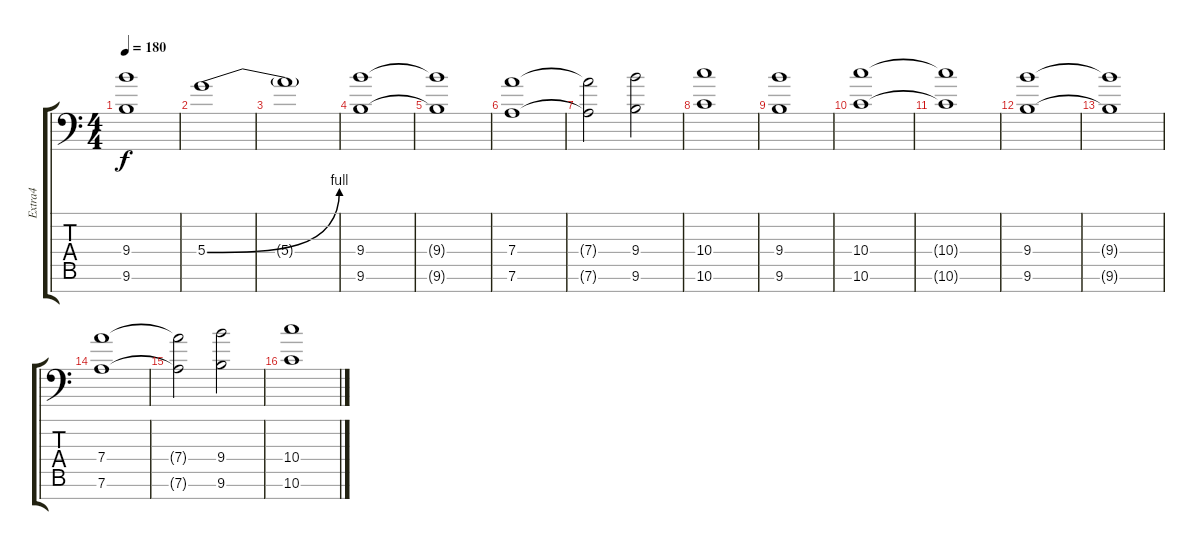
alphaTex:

\track ("Extra4" "Extra4") {instrument distortionguitar}
\staff {score tabs}
\tuning (E4 B3 G3 D3 A2 D2 A1) {hide}
\ts (4 4)
\tempo 180
\clef f4
\ks c
(9.4 9.6).1{dy f} |
5.4{be (bend 0 0 60 4)}.1{volume 7} |
5.4{t}.1 |
(9.4 9.6).1 |
(9.4{t} 9.6{t}).1 |
(7.4 7.6).1{volume 5} |
(7.4{t} 7.6{t}).2 (9.4 9.6).2 |
(10.4 10.6).1 |
(9.4 9.6).1 |
(10.4 10.6).1{volume 3} |
(10.4{t} 10.6{t}).1 |
(9.4 9.6).1 |
(9.4{t} 9.6{t}).1 |
(7.4 7.6).1{volume 0} |
(7.4{t} 7.6{t}).2 (9.4 9.6).2 |
(10.4 10.6).1
